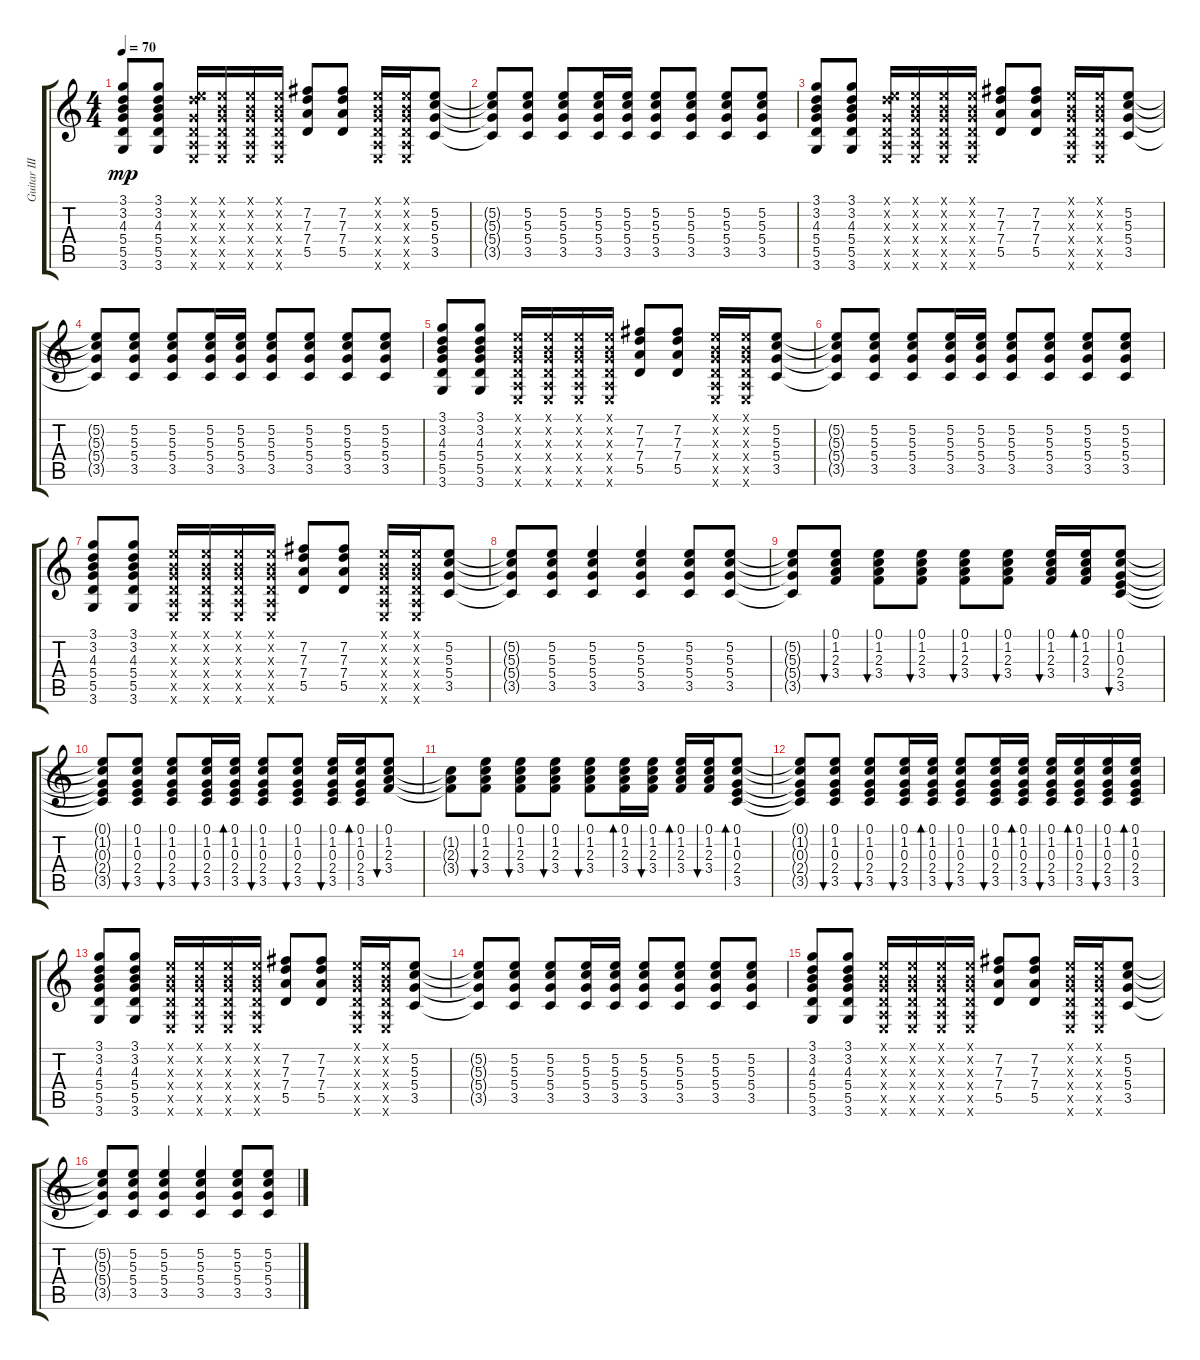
\track ("Guitar III (clean)" "Guitar III") {instrument electricguitarjazz}
\staff {score tabs}
\tuning (E4 B3 G3 D3 A2 E2) {hide}
\ts (4 4)
\tempo 70
\clef g2
\ks c
(3.1 3.2 4.3 5.4 5.5 3.6).8{dy mp} (3.1 3.2 4.3 5.4 5.5 3.6).8 (0.1{x} 3.2{x} 0.3{x} 0.4{x} 0.5{x} 0.6{x}).16 (0.1{x} 0.2{x} 0.3{x} 0.4{x} 0.5{x} 0.6{x}).16 (0.1{x} 0.2{x} 0.3{x} 0.4{x} 0.5{x} 0.6{x}).16 (0.1{x} 0.2{x} 0.3{x} 0.4{x} 0.5{x} 0.6{x}).16 (7.2 7.3 7.4 5.5).8 (7.2 7.3 7.4 5.5).8 (0.1{x} 0.2{x} 0.3{x} 0.4{x} 0.5{x} 0.6{x}).16 (0.1{x} 0.2{x} 0.3{x} 0.4{x} 0.5{x} 0.6{x}).16 (5.2 5.3 5.4 3.5).8 |
(5.2{t} 5.3{t} 5.4{t} 3.5{t}).8 (5.2 5.3 5.4 3.5).8 (5.2 5.3 5.4 3.5).8 (5.2 5.3 5.4 3.5).16 (5.2 5.3 5.4 3.5).16 (5.2 5.3 5.4 3.5).8 (5.2 5.3 5.4 3.5).8 (5.2 5.3 5.4 3.5).8 (5.2 5.3 5.4 3.5).8 |
(3.1 3.2 4.3 5.4 5.5 3.6).8 (3.1 3.2 4.3 5.4 5.5 3.6).8 (0.1{x} 3.2{x} 0.3{x} 0.4{x} 0.5{x} 0.6{x}).16 (0.1{x} 0.2{x} 0.3{x} 0.4{x} 0.5{x} 0.6{x}).16 (0.1{x} 0.2{x} 0.3{x} 0.4{x} 0.5{x} 0.6{x}).16 (0.1{x} 0.2{x} 0.3{x} 0.4{x} 0.5{x} 0.6{x}).16 (7.2 7.3 7.4 5.5).8 (7.2 7.3 7.4 5.5).8 (0.1{x} 0.2{x} 0.3{x} 0.4{x} 0.5{x} 0.6{x}).16 (0.1{x} 0.2{x} 0.3{x} 0.4{x} 0.5{x} 0.6{x}).16 (5.2 5.3 5.4 3.5).8 |
(5.2{t} 5.3{t} 5.4{t} 3.5{t}).8 (5.2 5.3 5.4 3.5).8 (5.2 5.3 5.4 3.5).8 (5.2 5.3 5.4 3.5).16 (5.2 5.3 5.4 3.5).16 (5.2 5.3 5.4 3.5).8 (5.2 5.3 5.4 3.5).8 (5.2 5.3 5.4 3.5).8 (5.2 5.3 5.4 3.5).8 |
(3.1 3.2 4.3 5.4 5.5 3.6).8 (3.1 3.2 4.3 5.4 5.5 3.6).8 (0.1{x} 0.2{x} 0.3{x} 0.4{x} 0.5{x} 0.6{x}).16 (0.1{x} 0.2{x} 0.3{x} 0.4{x} 0.5{x} 0.6{x}).16 (0.1{x} 0.2{x} 0.3{x} 0.4{x} 0.5{x} 0.6{x}).16 (0.1{x} 0.2{x} 0.3{x} 0.4{x} 0.5{x} 0.6{x}).16 (7.2 7.3 7.4 5.5).8 (7.2 7.3 7.4 5.5).8 (0.1{x} 0.2{x} 0.3{x} 0.4{x} 0.5{x} 0.6{x}).16 (0.1{x} 0.2{x} 0.3{x} 0.4{x} 0.5{x} 0.6{x}).16 (5.2 5.3 5.4 3.5).8 |
(5.2{t} 5.3{t} 5.4{t} 3.5{t}).8 (5.2 5.3 5.4 3.5).8 (5.2 5.3 5.4 3.5).8 (5.2 5.3 5.4 3.5).16 (5.2 5.3 5.4 3.5).16 (5.2 5.3 5.4 3.5).8 (5.2 5.3 5.4 3.5).8 (5.2 5.3 5.4 3.5).8 (5.2 5.3 5.4 3.5).8 |
(3.1 3.2 4.3 5.4 5.5 3.6).8 (3.1 3.2 4.3 5.4 5.5 3.6).8 (0.1{x} 0.2{x} 0.3{x} 0.4{x} 0.5{x} 0.6{x}).16 (0.1{x} 0.2{x} 0.3{x} 0.4{x} 0.5{x} 0.6{x}).16 (0.1{x} 0.2{x} 0.3{x} 0.4{x} 0.5{x} 0.6{x}).16 (0.1{x} 0.2{x} 0.3{x} 0.4{x} 0.5{x} 0.6{x}).16 (7.2 7.3 7.4 5.5).8 (7.2 7.3 7.4 5.5).8 (0.1{x} 0.2{x} 0.3{x} 0.4{x} 0.5{x} 0.6{x}).16 (0.1{x} 0.2{x} 0.3{x} 0.4{x} 0.5{x} 0.6{x}).16 (5.2 5.3 5.4 3.5).8 |
(5.2{t} 5.3{t} 5.4{t} 3.5{t}).8 (5.2 5.3 5.4 3.5).8 (5.2 5.3 5.4 3.5).4 (5.2 5.3 5.4 3.5).4 (5.2 5.3 5.4 3.5).8 (5.2 5.3 5.4 3.5).8 |
(5.2{t} 5.3{t} 5.4{t} 3.5{t}).8 (0.1 1.2 2.3 3.4).8{bu 30} (0.1 1.2 2.3 3.4).8{bu 30} (0.1 1.2 2.3 3.4).8{bu 30} (0.1 1.2 2.3 3.4).8{bu 30} (0.1 1.2 2.3 3.4).8{bu 30} (0.1 1.2 2.3 3.4).16{bu 30} (0.1 1.2 2.3 3.4).16{bd 30} (0.1 1.2 0.3 2.4 3.5).8{bu 30} |
(0.1{t} 1.2{t} 0.3{t} 2.4{t} 3.5{t}).8 (0.1 1.2 0.3 2.4 3.5).8{bu 30} (0.1 1.2 0.3 2.4 3.5).8{bu 30} (0.1 1.2 0.3 2.4 3.5).16{bu 30} (0.1 1.2 0.3 2.4 3.5).16{bd 30} (0.1 1.2 0.3 2.4 3.5).8{bu 30} (0.1 1.2 0.3 2.4 3.5).8{bu 30} (0.1 1.2 0.3 2.4 3.5).16{bu 30} (0.1 1.2 0.3 2.4 3.5).16{bd 30} (0.1 1.2 2.3 3.4).8{bu 30} |
(1.2{t} 2.3{t} 3.4{t}).8 (0.1 1.2 2.3 3.4).8{bu 30} (0.1 1.2 2.3 3.4).8{bu 30} (0.1 1.2 2.3 3.4).8{bu 30} (0.1 1.2 2.3 3.4).8{bu 30} (0.1 1.2 2.3 3.4).16{bd 30} (0.1 1.2 2.3 3.4).16{bu 30} (0.1 1.2 2.3 3.4).16{bd 30} (0.1 1.2 2.3 3.4).16{bu 30} (0.1 1.2 0.3 2.4 3.5).8{bd 30} |
(0.1{t} 1.2{t} 0.3{t} 2.4{t} 3.5{t}).8 (0.1 1.2 0.3 2.4 3.5).8{bu 30} (0.1 1.2 0.3 2.4 3.5).8{bu 30} (0.1 1.2 0.3 2.4 3.5).16{bu 30} (0.1 1.2 0.3 2.4 3.5).16{bd 30} (0.1 1.2 0.3 2.4 3.5).8{bu 30} (0.1 1.2 0.3 2.4 3.5).16{bu 30} (0.1 1.2 0.3 2.4 3.5).16{bd 30} (0.1 1.2 0.3 2.4 3.5).16{bu 30} (0.1 1.2 0.3 2.4 3.5).16{bd 30} (0.1 1.2 0.3 2.4 3.5).16{bu 30} (0.1 1.2 0.3 2.4 3.5).16{bd 30} |
(3.1 3.2 4.3 5.4 5.5 3.6).8 (3.1 3.2 4.3 5.4 5.5 3.6).8 (0.1{x} 0.2{x} 0.3{x} 0.4{x} 0.5{x} 0.6{x}).16 (0.1{x} 0.2{x} 0.3{x} 0.4{x} 0.5{x} 0.6{x}).16 (0.1{x} 0.2{x} 0.3{x} 0.4{x} 0.5{x} 0.6{x}).16 (0.1{x} 0.2{x} 0.3{x} 0.4{x} 0.5{x} 0.6{x}).16 (7.2 7.3 7.4 5.5).8 (7.2 7.3 7.4 5.5).8 (0.1{x} 0.2{x} 0.3{x} 0.4{x} 0.5{x} 0.6{x}).16 (0.1{x} 0.2{x} 0.3{x} 0.4{x} 0.5{x} 0.6{x}).16 (5.2 5.3 5.4 3.5).8 |
(5.2{t} 5.3{t} 5.4{t} 3.5{t}).8 (5.2 5.3 5.4 3.5).8 (5.2 5.3 5.4 3.5).8 (5.2 5.3 5.4 3.5).16 (5.2 5.3 5.4 3.5).16 (5.2 5.3 5.4 3.5).8 (5.2 5.3 5.4 3.5).8 (5.2 5.3 5.4 3.5).8 (5.2 5.3 5.4 3.5).8 |
(3.1 3.2 4.3 5.4 5.5 3.6).8 (3.1 3.2 4.3 5.4 5.5 3.6).8 (0.1{x} 0.2{x} 0.3{x} 0.4{x} 0.5{x} 0.6{x}).16 (0.1{x} 0.2{x} 0.3{x} 0.4{x} 0.5{x} 0.6{x}).16 (0.1{x} 0.2{x} 0.3{x} 0.4{x} 0.5{x} 0.6{x}).16 (0.1{x} 0.2{x} 0.3{x} 0.4{x} 0.5{x} 0.6{x}).16 (7.2 7.3 7.4 5.5).8 (7.2 7.3 7.4 5.5).8 (0.1{x} 0.2{x} 0.3{x} 0.4{x} 0.5{x} 0.6{x}).16 (0.1{x} 0.2{x} 0.3{x} 0.4{x} 0.5{x} 0.6{x}).16 (5.2 5.3 5.4 3.5).8 |
(5.2{t} 5.3{t} 5.4{t} 3.5{t}).8 (5.2 5.3 5.4 3.5).8 (5.2 5.3 5.4 3.5).4 (5.2 5.3 5.4 3.5).4 (5.2 5.3 5.4 3.5).8 (5.2 5.3 5.4 3.5).8
